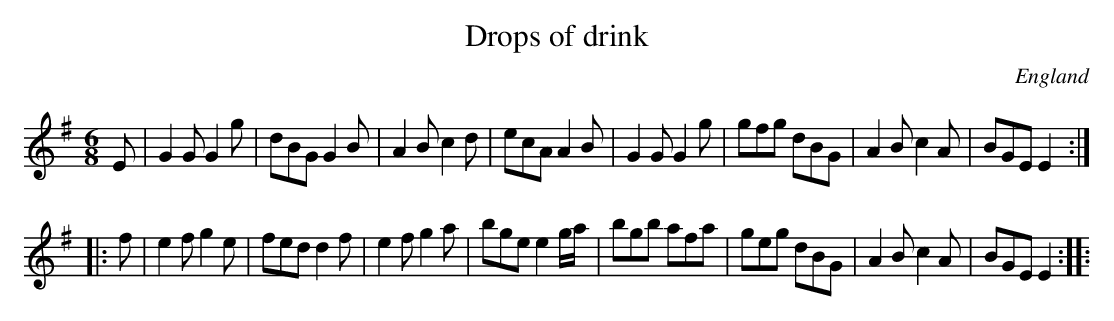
X:1
T:Drops of drink
L:1/8
M:6/8
O:England
K:G major
E |\
G2G G2g | dBG G2B | A2B c2d | ecA A2B |\
G2G G2g | gfg dBG | A2B c2A | BGE E2 ::
f |\
e2f g2e | fed d2f | e2f g2a | bge e2g/a/ |\
bgb afa | geg  dBG | A2B c2A | BGE E2 ::
